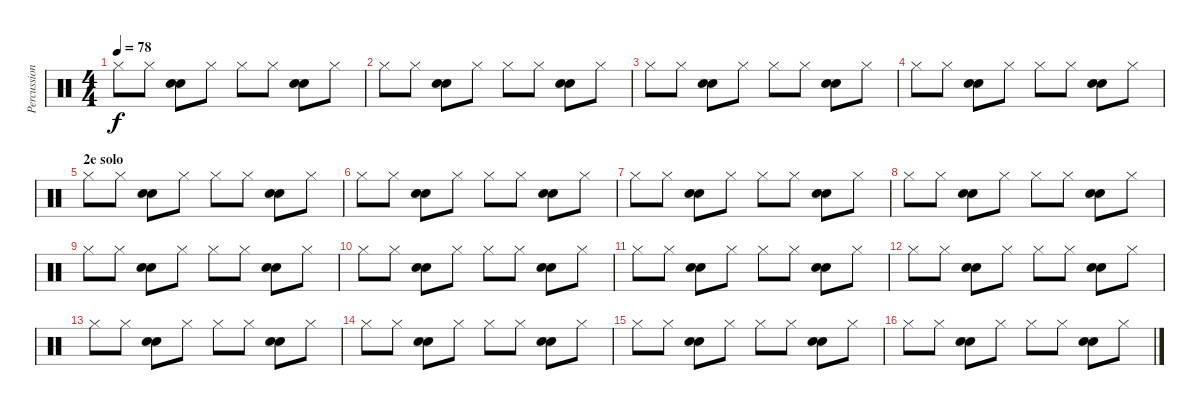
\track ("Percussions" "Percussion") {instrument percussion}
\staff {score}
\articulation defaults
\ts (4 4)
\tempo 78
\clef neutral
\ks c "Hi-Hat (closed)".8{dy f} "Hi-Hat (closed)".8
("Snare (hit) 2" "Electric Snare (hit)").8 "Hi-Hat (closed)".8 "Hi-Hat (closed)".8 "Hi-Hat (closed)".8 ("Snare (hit) 2" "Electric Snare (hit)").8 "Hi-Hat (closed)".8 |
"Hi-Hat (closed)".8 "Hi-Hat (closed)".8 ("Snare (hit) 2" "Electric Snare (hit)").8 "Hi-Hat (closed)".8 "Hi-Hat (closed)".8 "Hi-Hat (closed)".8 ("Snare (hit) 2" "Electric Snare (hit)").8 "Hi-Hat (closed)".8 |
"Hi-Hat (closed)".8 "Hi-Hat (closed)".8 ("Snare (hit) 2" "Electric Snare (hit)").8 "Hi-Hat (closed)".8 "Hi-Hat (closed)".8 "Hi-Hat (closed)".8 ("Snare (hit) 2" "Electric Snare (hit)").8 "Hi-Hat (closed)".8 |
"Hi-Hat (closed)".8 "Hi-Hat (closed)".8 ("Snare (hit) 2" "Electric Snare (hit)").8 "Hi-Hat (closed)".8 "Hi-Hat (closed)".8 "Hi-Hat (closed)".8 ("Snare (hit) 2" "Electric Snare (hit)").8 "Hi-Hat (closed)".8 |
\section ("" "2e solo")
"Hi-Hat (closed)".8 "Hi-Hat (closed)".8 ("Snare (hit) 2" "Electric Snare (hit)").8 "Hi-Hat (closed)".8 "Hi-Hat (closed)".8 "Hi-Hat (closed)".8 ("Snare (hit) 2" "Electric Snare (hit)").8 "Hi-Hat (closed)".8 |
"Hi-Hat (closed)".8 "Hi-Hat (closed)".8 ("Snare (hit) 2" "Electric Snare (hit)").8 "Hi-Hat (closed)".8 "Hi-Hat (closed)".8 "Hi-Hat (closed)".8 ("Snare (hit) 2" "Electric Snare (hit)").8 "Hi-Hat (closed)".8 |
"Hi-Hat (closed)".8 "Hi-Hat (closed)".8 ("Snare (hit) 2" "Electric Snare (hit)").8 "Hi-Hat (closed)".8 "Hi-Hat (closed)".8 "Hi-Hat (closed)".8 ("Snare (hit) 2" "Electric Snare (hit)").8 "Hi-Hat (closed)".8 |
"Hi-Hat (closed)".8 "Hi-Hat (closed)".8 ("Snare (hit) 2" "Electric Snare (hit)").8 "Hi-Hat (closed)".8 "Hi-Hat (closed)".8 "Hi-Hat (closed)".8 ("Snare (hit) 2" "Electric Snare (hit)").8 "Hi-Hat (closed)".8 |
"Hi-Hat (closed)".8 "Hi-Hat (closed)".8 ("Snare (hit) 2" "Electric Snare (hit)").8 "Hi-Hat (closed)".8 "Hi-Hat (closed)".8 "Hi-Hat (closed)".8 ("Snare (hit) 2" "Electric Snare (hit)").8 "Hi-Hat (closed)".8 |
"Hi-Hat (closed)".8 "Hi-Hat (closed)".8 ("Snare (hit) 2" "Electric Snare (hit)").8 "Hi-Hat (closed)".8 "Hi-Hat (closed)".8 "Hi-Hat (closed)".8 ("Snare (hit) 2" "Electric Snare (hit)").8 "Hi-Hat (closed)".8 |
"Hi-Hat (closed)".8 "Hi-Hat (closed)".8 ("Snare (hit) 2" "Electric Snare (hit)").8 "Hi-Hat (closed)".8 "Hi-Hat (closed)".8 "Hi-Hat (closed)".8 ("Snare (hit) 2" "Electric Snare (hit)").8 "Hi-Hat (closed)".8 |
"Hi-Hat (closed)".8 "Hi-Hat (closed)".8 ("Snare (hit) 2" "Electric Snare (hit)").8 "Hi-Hat (closed)".8 "Hi-Hat (closed)".8 "Hi-Hat (closed)".8 ("Snare (hit) 2" "Electric Snare (hit)").8 "Hi-Hat (closed)".8 |
"Hi-Hat (closed)".8 "Hi-Hat (closed)".8 ("Snare (hit) 2" "Electric Snare (hit)").8 "Hi-Hat (closed)".8 "Hi-Hat (closed)".8 "Hi-Hat (closed)".8 ("Snare (hit) 2" "Electric Snare (hit)").8 "Hi-Hat (closed)".8 |
"Hi-Hat (closed)".8 "Hi-Hat (closed)".8 ("Snare (hit) 2" "Electric Snare (hit)").8 "Hi-Hat (closed)".8 "Hi-Hat (closed)".8 "Hi-Hat (closed)".8 ("Snare (hit) 2" "Electric Snare (hit)").8 "Hi-Hat (closed)".8 |
"Hi-Hat (closed)".8 "Hi-Hat (closed)".8 ("Snare (hit) 2" "Electric Snare (hit)").8 "Hi-Hat (closed)".8 "Hi-Hat (closed)".8 "Hi-Hat (closed)".8 ("Snare (hit) 2" "Electric Snare (hit)").8 "Hi-Hat (closed)".8 |
"Hi-Hat (closed)".8 "Hi-Hat (closed)".8 ("Snare (hit) 2" "Electric Snare (hit)").8 "Hi-Hat (closed)".8 "Hi-Hat (closed)".8 "Hi-Hat (closed)".8 ("Snare (hit) 2" "Electric Snare (hit)").8 "Hi-Hat (closed)".8
